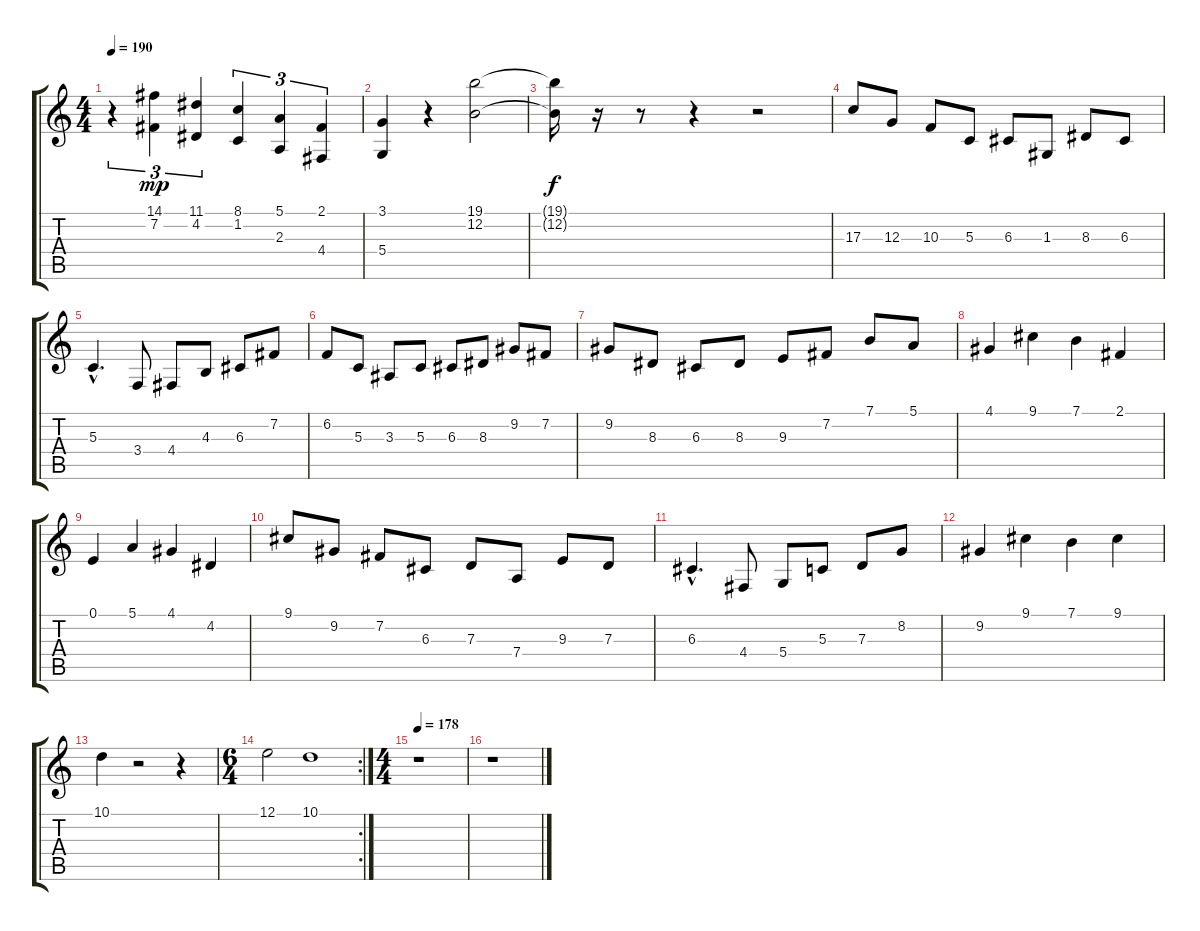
\track "" {instrument churchorgan}
\staff {score tabs}
\tuning (E4 B3 G3 D3 A2 D2) {hide}
\ts (4 4)
\tempo 190
\clef g2
\ks c
r.4{tu (3 2) dy mp} (14.1 7.2).4{tu (3 2)} (11.1 4.2).4{tu (3 2)} (8.1 1.2).4{tu (3 2)} (5.1 2.3).4{tu (3 2)} (2.1 4.4).4{tu (3 2)} |
(3.1 5.4).4 r.4 (19.1 12.2).2 |
(19.1{t} 12.2{t}).16{dy f} r.16 r.8 r.4 r.2 |
17.3.8 12.3.8 10.3.8 5.3.8 6.3.8 1.3.8 8.3.8 6.3.8 |
5.3{hac}.4{d} 3.4.8 4.4.8 4.3.8 6.3.8 7.2.8 |
6.2.8 5.3.8 3.3.8 5.3.8 6.3.8 8.3.8 9.2.8 7.2.8 |
9.2.8 8.3.8 6.3.8 8.3.8 9.3.8 7.2.8 7.1.8 5.1.8 |
4.1.4 9.1.4 7.1.4 2.1.4 |
0.1.4 5.1.4 4.1.4 4.2.4 |
9.1.8 9.2.8 7.2.8 6.3.8 7.3.8 7.4.8 9.3.8 7.3.8 |
6.3{hac}.4{d} 4.4.8 5.4.8 5.3.8 7.3.8 8.2.8 |
9.2.4 9.1.4 7.1.4 9.1.4 |
10.1.4 r.2 r.4 |
\rc 2
\ts (6 4)
12.1.2 10.1.1 |
\ts (4 4)
\tempo 178
r.1 |
r.1
